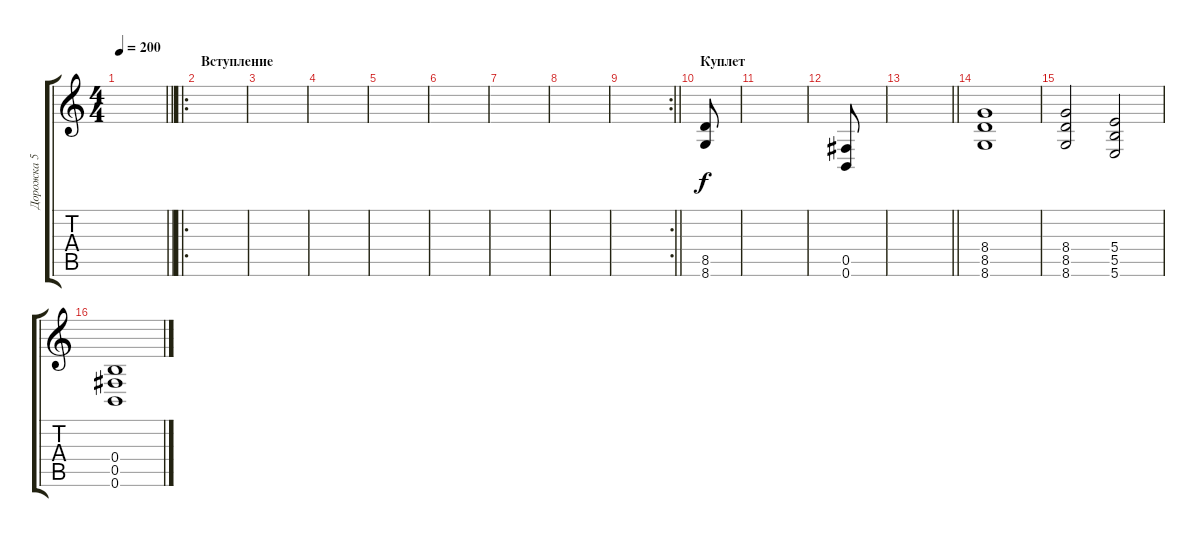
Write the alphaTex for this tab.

\track ("Дорожка 5" "Дорожка 5") {instrument distortionguitar}
\staff {score tabs}
\tuning (Db4 Ab3 E3 B2 Gb2 B1) {hide}
\ts (4 4)
\tempo 200
\clef g2
\barLineRight lightlight
\ks c
|
\ro
\section ("" "Вступление")
|
|
|
|
|
|
|
\rc 2
\barLineRight lightlight
|
\section ("" "Куплет")
(8.5 8.6).8 |
|
(0.5 0.6).8 |
\barLineRight lightlight
|
(8.4 8.5 8.6).1 |
(8.4 8.5 8.6).2 (5.4 5.5 5.6).2 |
(0.4 0.5 0.6).1
